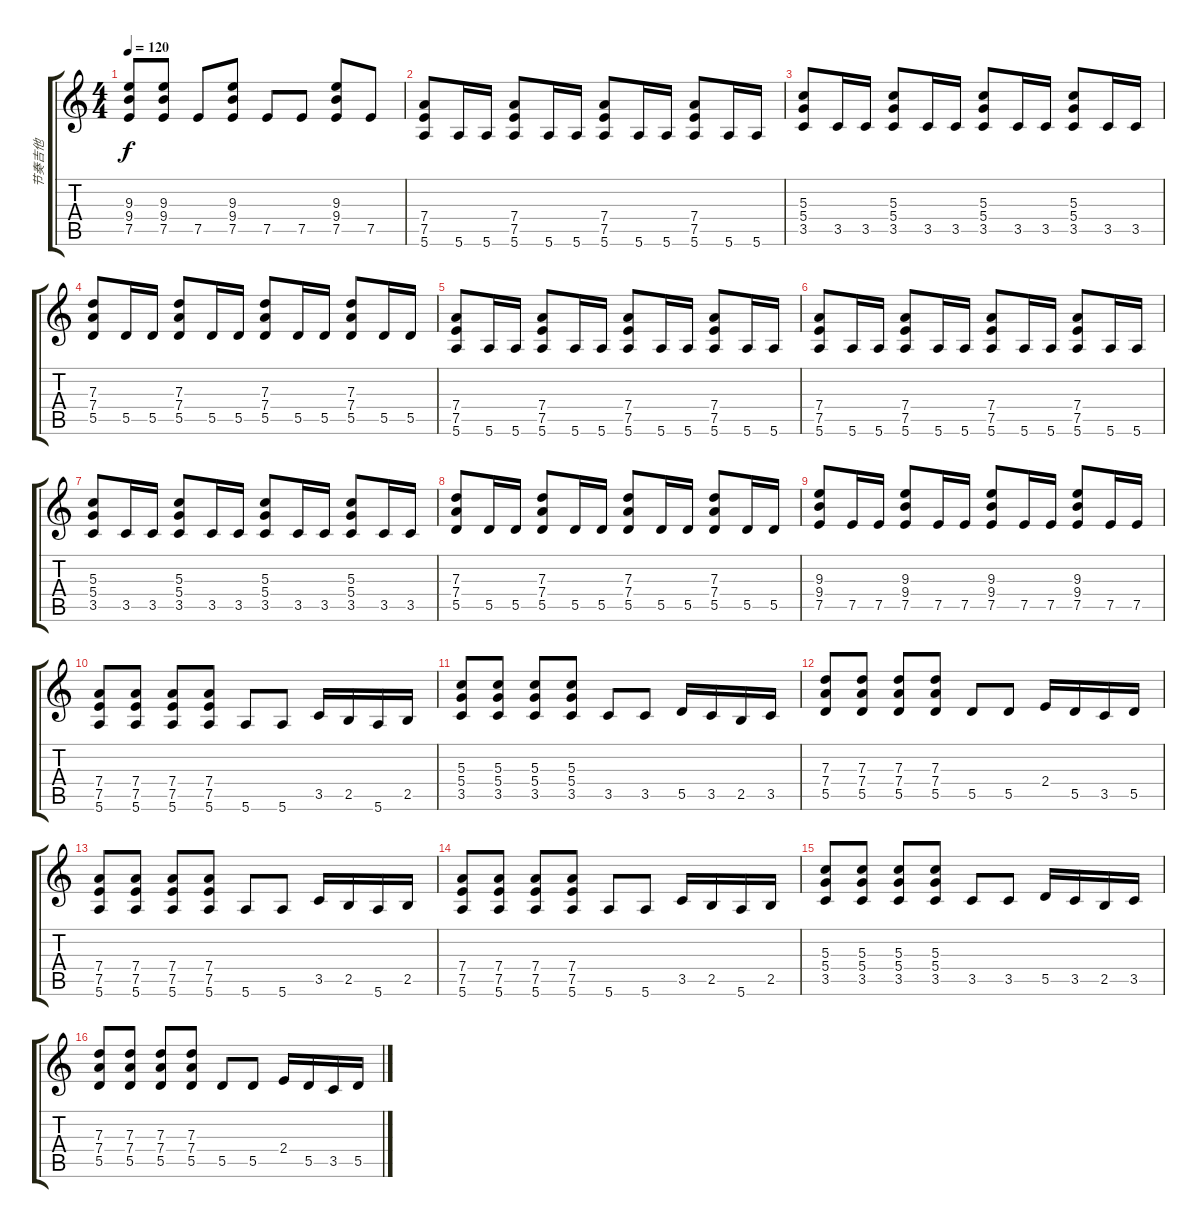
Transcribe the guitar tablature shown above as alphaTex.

\track ("节奏吉他" "节奏吉他") {instrument overdrivenguitar}
\staff {score tabs}
\tuning (E4 B3 G3 D3 A2 E2) {hide}
\ts (4 4)
\tempo 120
\clef g2
\ks c
(9.3 9.4 7.5).8{dy f} (9.3 9.4 7.5).8 7.5.8 (9.3 9.4 7.5).8 7.5.8 7.5.8 (9.3 9.4 7.5).8 7.5.8 |
(7.4 7.5 5.6).8 5.6.16 5.6.16 (7.4 7.5 5.6).8 5.6.16 5.6.16 (7.4 7.5 5.6).8 5.6.16 5.6.16 (7.4 7.5 5.6).8 5.6.16 5.6.16 |
(5.3 5.4 3.5).8 3.5.16 3.5.16 (5.3 5.4 3.5).8 3.5.16 3.5.16 (5.3 5.4 3.5).8 3.5.16 3.5.16 (5.3 5.4 3.5).8 3.5.16 3.5.16 |
(7.3 7.4 5.5).8 5.5.16 5.5.16 (7.3 7.4 5.5).8 5.5.16 5.5.16 (7.3 7.4 5.5).8 5.5.16 5.5.16 (7.3 7.4 5.5).8 5.5.16 5.5.16 |
(7.4 7.5 5.6).8 5.6.16 5.6.16 (7.4 7.5 5.6).8 5.6.16 5.6.16 (7.4 7.5 5.6).8 5.6.16 5.6.16 (7.4 7.5 5.6).8 5.6.16 5.6.16 |
(7.4 7.5 5.6).8 5.6.16 5.6.16 (7.4 7.5 5.6).8 5.6.16 5.6.16 (7.4 7.5 5.6).8 5.6.16 5.6.16 (7.4 7.5 5.6).8 5.6.16 5.6.16 |
(5.3 5.4 3.5).8 3.5.16 3.5.16 (5.3 5.4 3.5).8 3.5.16 3.5.16 (5.3 5.4 3.5).8 3.5.16 3.5.16 (5.3 5.4 3.5).8 3.5.16 3.5.16 |
(7.3 7.4 5.5).8 5.5.16 5.5.16 (7.3 7.4 5.5).8 5.5.16 5.5.16 (7.3 7.4 5.5).8 5.5.16 5.5.16 (7.3 7.4 5.5).8 5.5.16 5.5.16 |
(9.3 9.4 7.5).8 7.5.16 7.5.16 (9.3 9.4 7.5).8 7.5.16 7.5.16 (9.3 9.4 7.5).8 7.5.16 7.5.16 (9.3 9.4 7.5).8 7.5.16 7.5.16 |
(7.4 7.5 5.6).8{instrument distortionguitar} (7.4 7.5 5.6).8 (7.4 7.5 5.6).8 (7.4 7.5 5.6).8 5.6.8 5.6.8 3.5.16 2.5.16 5.6.16 2.5.16 |
(5.3 5.4 3.5).8 (5.3 5.4 3.5).8 (5.3 5.4 3.5).8 (5.3 5.4 3.5).8 3.5.8 3.5.8 5.5.16 3.5.16 2.5.16 3.5.16 |
(7.3 7.4 5.5).8 (7.3 7.4 5.5).8 (7.3 7.4 5.5).8 (7.3 7.4 5.5).8 5.5.8 5.5.8 2.4.16 5.5.16 3.5.16 5.5.16 |
(7.4 7.5 5.6).8 (7.4 7.5 5.6).8 (7.4 7.5 5.6).8 (7.4 7.5 5.6).8 5.6.8 5.6.8 3.5.16 2.5.16 5.6.16 2.5.16 |
(7.4 7.5 5.6).8 (7.4 7.5 5.6).8 (7.4 7.5 5.6).8 (7.4 7.5 5.6).8 5.6.8 5.6.8 3.5.16 2.5.16 5.6.16 2.5.16 |
(5.3 5.4 3.5).8 (5.3 5.4 3.5).8 (5.3 5.4 3.5).8 (5.3 5.4 3.5).8 3.5.8 3.5.8 5.5.16 3.5.16 2.5.16 3.5.16 |
(7.3 7.4 5.5).8 (7.3 7.4 5.5).8 (7.3 7.4 5.5).8 (7.3 7.4 5.5).8 5.5.8 5.5.8 2.4.16 5.5.16 3.5.16 5.5.16
